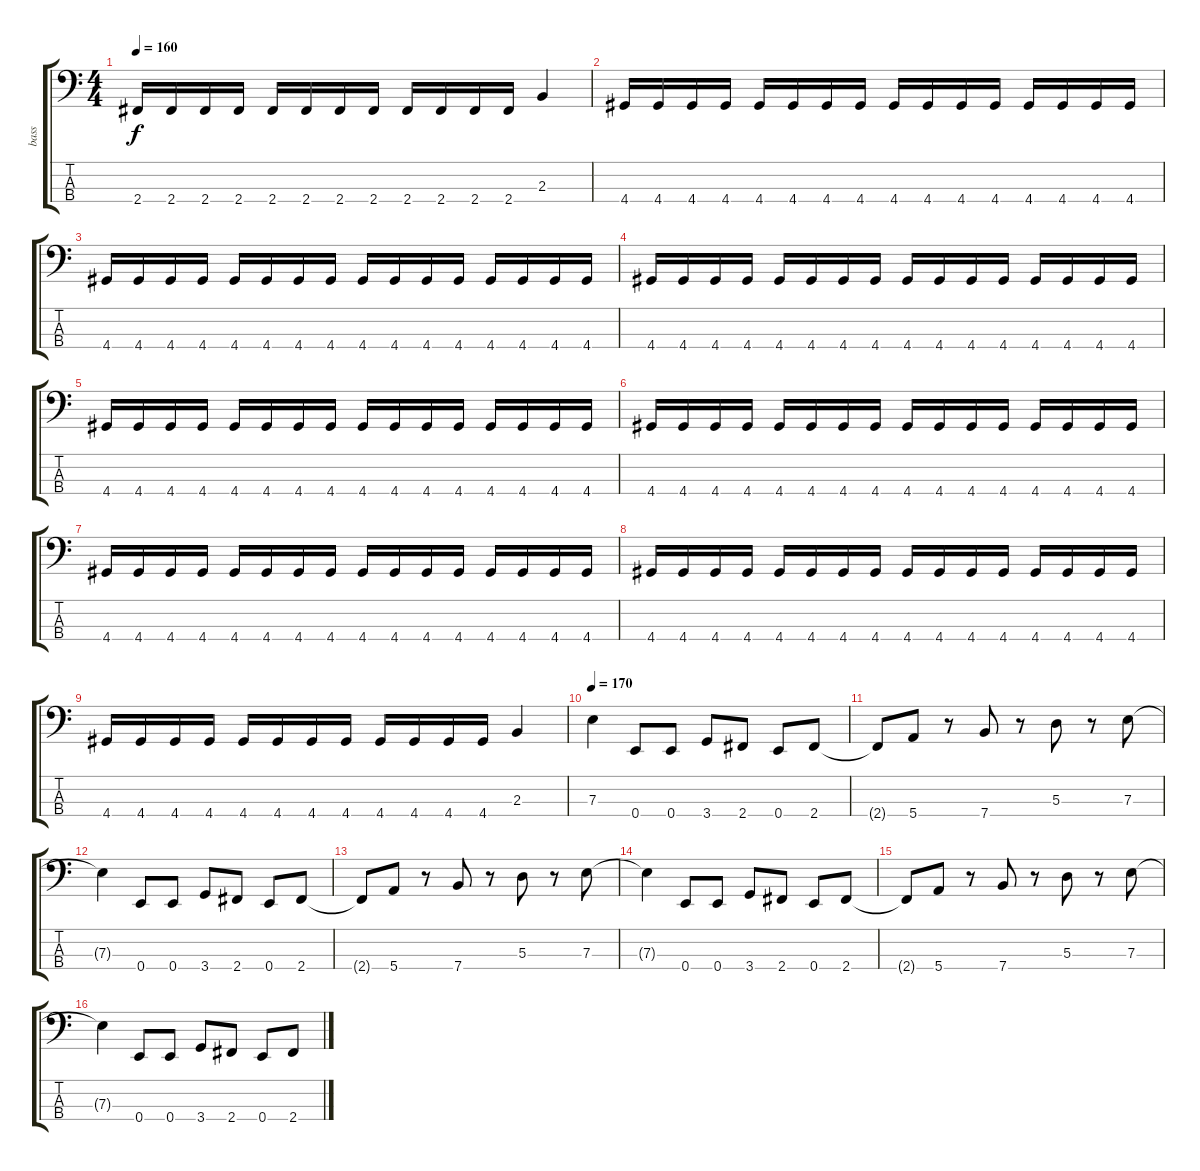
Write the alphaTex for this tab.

\track ("bass" "bass") {instrument electricbasspick}
\staff {score tabs}
\tuning (G2 D2 A1 E1) {hide}
\ts (4 4)
\tempo 160
\clef f4
\ks c
2.4.16{dy f} 2.4.16 2.4.16 2.4.16 2.4.16 2.4.16 2.4.16 2.4.16 2.4.16 2.4.16 2.4.16 2.4.16 2.3.4 |
4.4.16 4.4.16 4.4.16 4.4.16 4.4.16 4.4.16 4.4.16 4.4.16 4.4.16 4.4.16 4.4.16 4.4.16 4.4.16 4.4.16 4.4.16 4.4.16 |
4.4.16 4.4.16 4.4.16 4.4.16 4.4.16 4.4.16 4.4.16 4.4.16 4.4.16 4.4.16 4.4.16 4.4.16 4.4.16 4.4.16 4.4.16 4.4.16 |
4.4.16 4.4.16 4.4.16 4.4.16 4.4.16 4.4.16 4.4.16 4.4.16 4.4.16 4.4.16 4.4.16 4.4.16 4.4.16 4.4.16 4.4.16 4.4.16 |
4.4.16 4.4.16 4.4.16 4.4.16 4.4.16 4.4.16 4.4.16 4.4.16 4.4.16 4.4.16 4.4.16 4.4.16 4.4.16 4.4.16 4.4.16 4.4.16 |
4.4.16 4.4.16 4.4.16 4.4.16 4.4.16 4.4.16 4.4.16 4.4.16 4.4.16 4.4.16 4.4.16 4.4.16 4.4.16 4.4.16 4.4.16 4.4.16 |
4.4.16 4.4.16 4.4.16 4.4.16 4.4.16 4.4.16 4.4.16 4.4.16 4.4.16 4.4.16 4.4.16 4.4.16 4.4.16 4.4.16 4.4.16 4.4.16 |
4.4.16 4.4.16 4.4.16 4.4.16 4.4.16 4.4.16 4.4.16 4.4.16 4.4.16 4.4.16 4.4.16 4.4.16 4.4.16 4.4.16 4.4.16 4.4.16 |
4.4.16 4.4.16 4.4.16 4.4.16 4.4.16 4.4.16 4.4.16 4.4.16 4.4.16 4.4.16 4.4.16 4.4.16 2.3.4 |
\tempo 170
7.3.4 0.4.8 0.4.8 3.4.8 2.4.8 0.4.8 2.4.8 |
2.4{t}.8 5.4.8 r.8 7.4.8 r.8 5.3.8 r.8 7.3.8 |
7.3{t}.4 0.4.8 0.4.8 3.4.8 2.4.8 0.4.8 2.4.8 |
2.4{t}.8 5.4.8 r.8 7.4.8 r.8 5.3.8 r.8 7.3.8 |
7.3{t}.4 0.4.8 0.4.8 3.4.8 2.4.8 0.4.8 2.4.8 |
2.4{t}.8 5.4.8 r.8 7.4.8 r.8 5.3.8 r.8 7.3.8 |
7.3{t}.4 0.4.8 0.4.8 3.4.8 2.4.8 0.4.8 2.4.8
